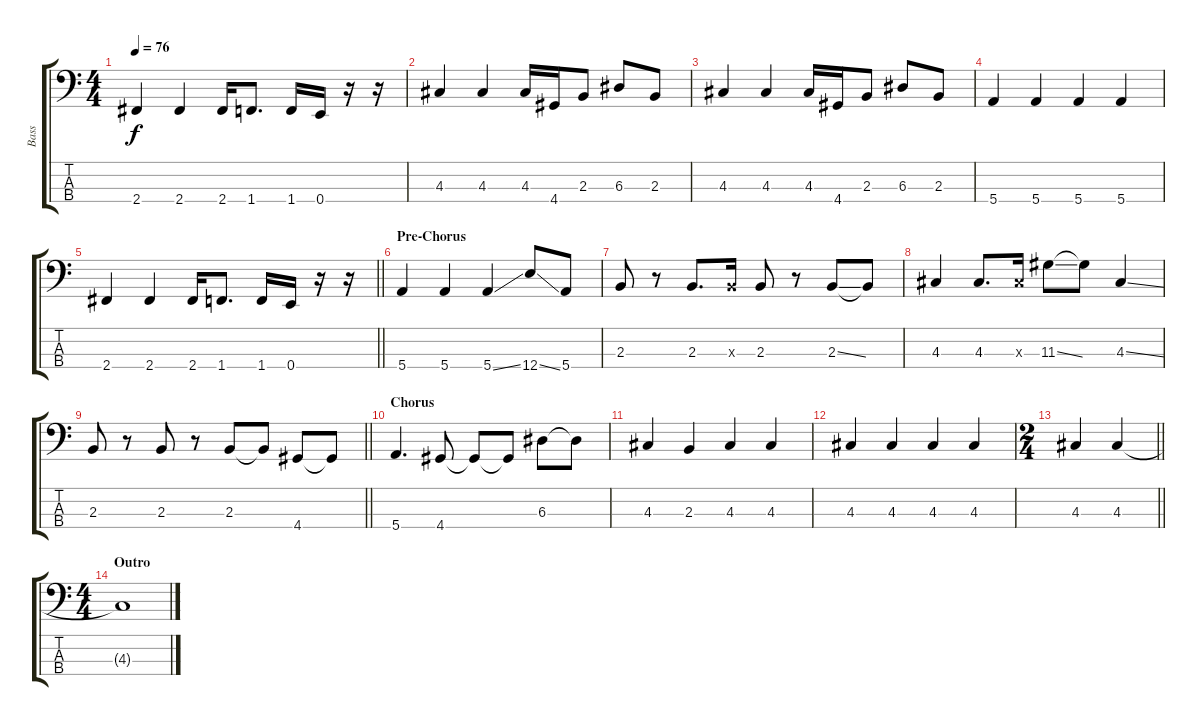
\track ("Bass" "Bass") {instrument electricbassfinger}
\staff {score tabs}
\tuning (G2 D2 A1 E1) {hide}
\ts (4 4)
\tempo 76
\clef f4
\ks c
2.4.4{dy f} 2.4.4 2.4.16 1.4.8{d} 1.4.16 0.4.16 r.16 r.16 |
4.3.4 4.3.4 4.3.16 4.4.16 2.3.8 6.3.8 2.3.8 |
4.3.4 4.3.4 4.3.16 4.4.16 2.3.8 6.3.8 2.3.8 |
5.4.4 5.4.4 5.4.4 5.4.4 |
\barLineRight lightlight
2.4.4 2.4.4 2.4.16 1.4.8{d} 1.4.16 0.4.16 r.16 r.16 |
\section ("" "Pre-Chorus")
5.4.4 5.4.4 5.4{ss}.4 12.4{ss}.8 5.4.8 |
2.3.8 r.8 2.3.8{d} 2.3{x}.16 2.3.8 r.8 2.3{ss}.8 2.3{t}.8 |
4.3.4 4.3.8{d} 4.3{x}.16 11.3{ss}.8 11.3{t}.8 4.3{ss}.4 |
\barLineRight lightlight
2.3.8 r.8 2.3.8 r.8 2.3.8 2.3{t}.8 4.4.8 4.4{t}.8 |
\section ("" "Chorus")
5.4.4{d} 4.4.8 4.4{t}.8 4.4{t}.8 6.3.8 6.3{t}.8 |
4.3.4 2.3.4 4.3.4 4.3.4 |
4.3.4 4.3.4 4.3.4 4.3.4 |
\ts (2 4)
\barLineRight lightlight
4.3.4 4.3.4 |
\ts (4 4)
\section ("" "Outro")
4.3{t}.1
